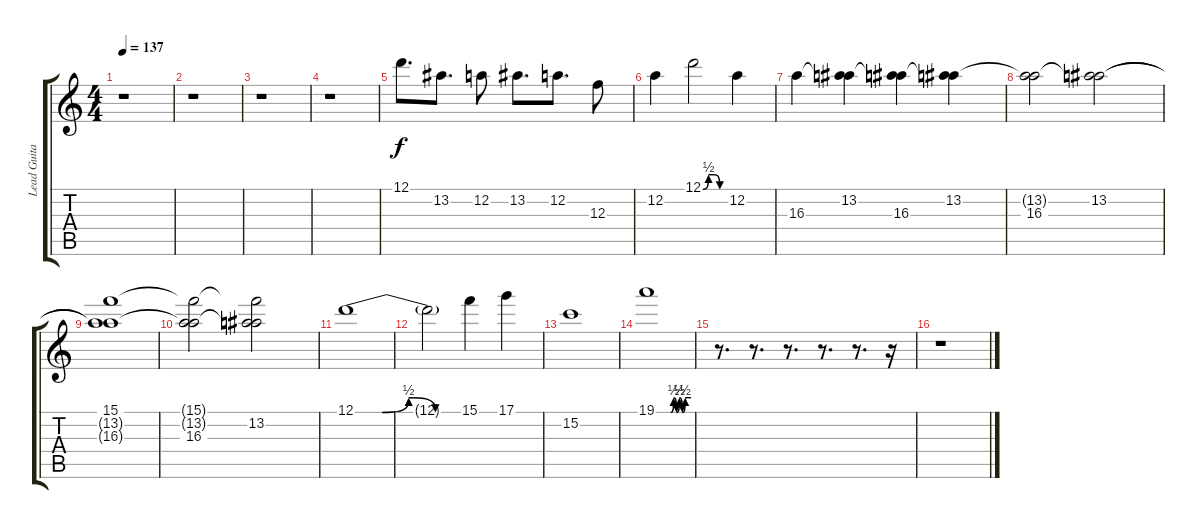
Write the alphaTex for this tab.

\track ("Lead Guitar" "Lead Guita") {instrument distortionguitar}
\staff {score tabs}
\tuning (D4 A3 F3 C3 G2 C2) {hide}
\ts (4 4)
\tempo 137
\clef g2
\ks c
r.1{dy mp} |
r.1 |
r.1 |
r.1 |
12.1.8{d dy f} 13.2.8{d} 12.2.8 13.2.8{d} 12.2.8{d} 12.3.8 |
12.2.4 12.1{be (custom 0 0 15 2 30 2 45 0 60 0)}.2 12.2.4 |
16.3.4 (13.2 16.3{t}).4 (13.2{t} 16.3).4 (13.2 16.3{t}).4 |
(13.2{t} 16.3).2 (13.2 16.3{t}).2 |
(15.1 13.2{t} 16.3{t}).1 |
(15.1{t} 13.2{t} 16.3).2 (15.1{t} 13.2 16.3{t}).2 |
12.1{be (custom 0 0 15 0 30 2 45 0 60 0)}.1 |
12.1{t}.2 15.1.4 17.1.4 |
15.2.1 |
19.1{be (custom 0 0 15 0 25 0 30 2 35 0 40 2 45 0 50 2 55 2 60 2)}.1 |
r.8{d} r.8{d} r.8{d} r.8{d} r.8{d} r.16 |
r.1
